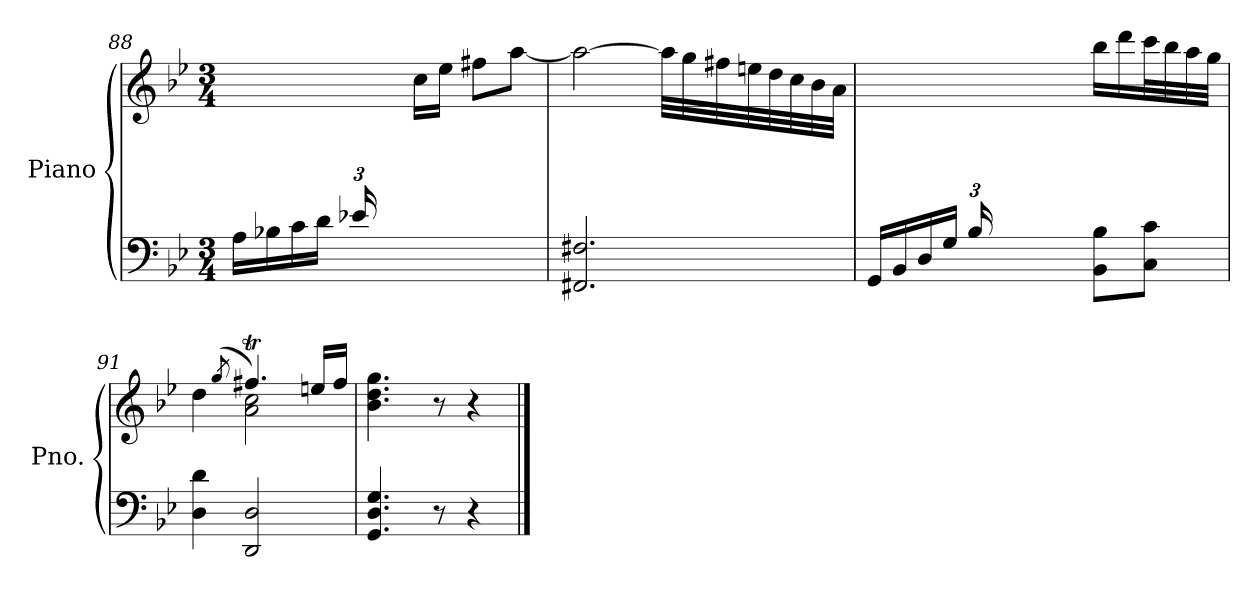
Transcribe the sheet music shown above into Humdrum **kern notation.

**kern	**kern
*part1	*part1
*staff2	*staff1
*I"Piano	*
*I'Pno.	*
!!LO:LB:g=z
*clefF4	*clefG2
*k[b-e-]	*k[b-e-]
*M3/4	*M3/4
=88	=88
*	*^
16A\LL	2.ryy	24%7ryy
16B-X\	.	.
16c\	.	.
16d\JJ	.	.
*Xbrackettup	*	*
24e-X/LL	.	.
24%11ryy	.	24f#X\
.	.	24a\JJ
.	.	16cc\LL
.	.	16ee-\JJ
.	.	8ff#X\L
.	.	[8aa\J
*	*v	*v
=89	=89
2.FF#X/ 2.F#X/	2aa\_
.	32aa\LLL]
.	32gg\
.	32ff#X\
.	32een\
.	32dd\
.	32cc\
.	32b-\
.	32a\JJJ
=90	=90
*^	*^
16GG/LL	2rGGyy	2.reyy	24%7ryy
16BB-/	.	.	.
16D/	.	.	.
16G/JJ	.	.	.
24B-/LL	.	.	.
24%11ryy	.	.	24d\
.	.	.	24g\
.	.	.	24b-\
.	.	.	24dd\
.	.	.	24gg\JJ
.	8BB-\ 8B-\L	.	16bb-\LL
.	.	.	16ddd\
.	8C\ 8c\J	.	32ccc\L
.	.	.	32bb-\
.	.	.	32aa\
.	.	.	32gg\JJJ
*v	*v	*	*
=91	=91	=91
4D\ 4d\	4dd\	4ryy
.	(<8qgg/	.
2DD/ 2D/	4.ff#Xt/)	2a\ 2cc\
.	16een/LL	.
.	16ff#/JJ	.
*	*v	*v
=92	=92
4.GG/ 4.D/ 4.G/	4.b-\ 4.dd\ 4.gg\
8r	8r
4r	4r
==	==
*-	*-
